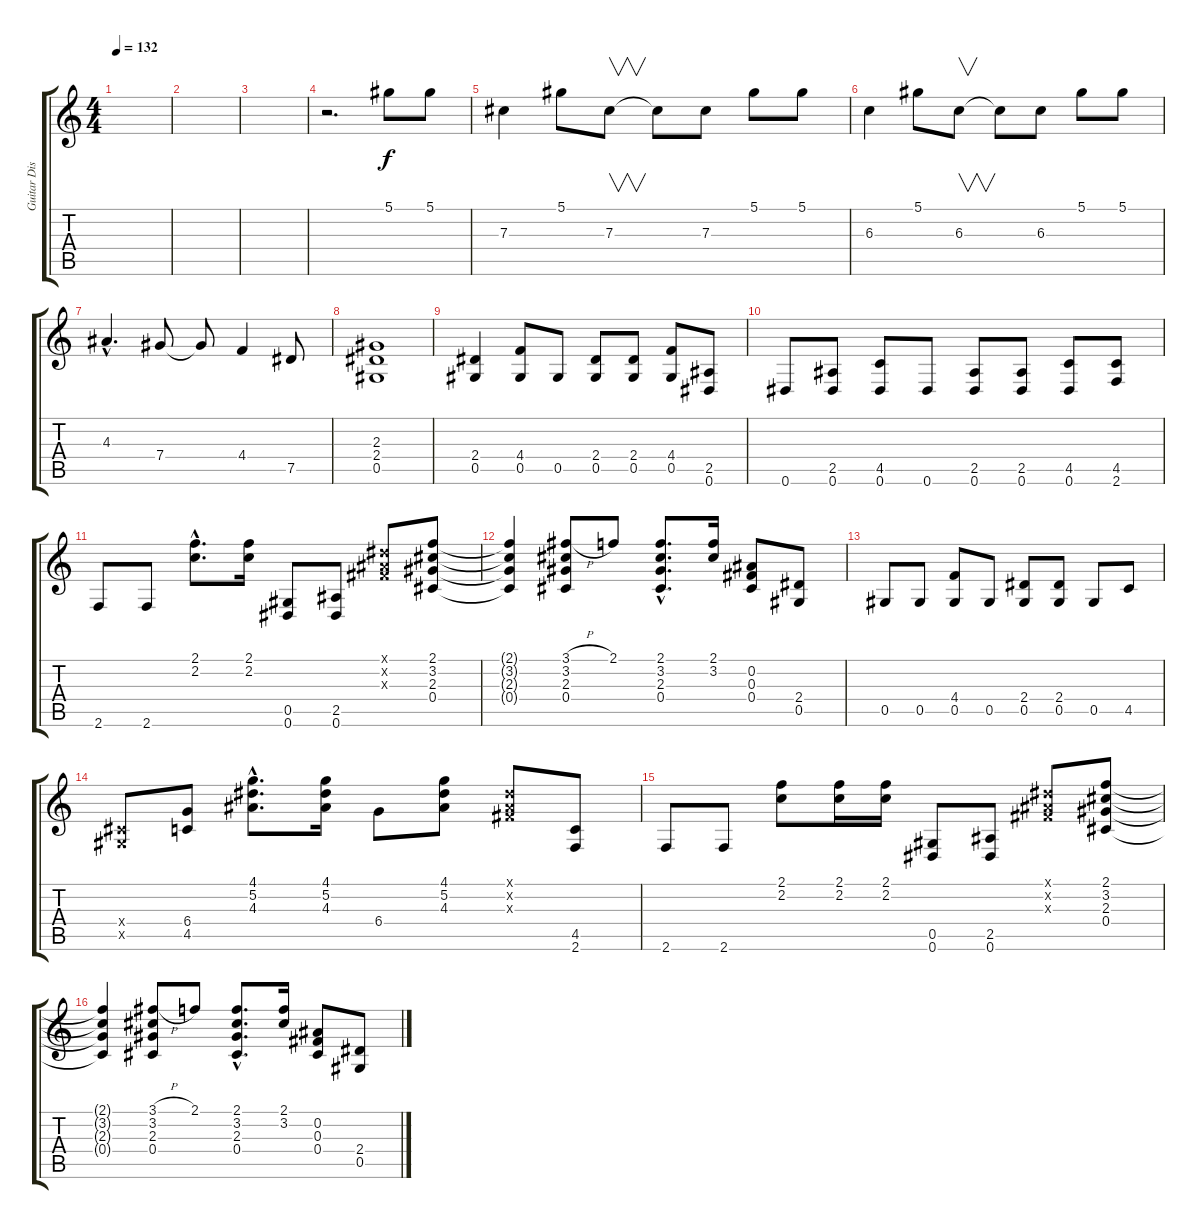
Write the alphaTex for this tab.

\track ("Guitar Disto 2" "Guitar Dis") {instrument distortionguitar}
\staff {score tabs}
\tuning (Eb4 Bb3 Gb3 Db3 Ab2 Eb2) {hide}
\ts (4 4)
\tempo 132
\clef g2
\ks c
|
|
|
r.2{d} 5.1.8 5.1.8 |
7.3.4 5.1.8 7.3.8{v} 7.3{t}.8 7.3.8 5.1.8 5.1.8 |
6.3.4 5.1.8 6.3.8{v} 6.3{t}.8 6.3.8 5.1.8 5.1.8 |
4.3{hac}.4{d} 7.4.8 7.4{t}.8 4.4.4 7.5.8 |
(2.3 2.4 0.5).1 |
(2.4 0.5).4 (4.4 0.5).8 0.5.8 (2.4 0.5).8 (2.4 0.5).8 (4.4 0.5).8 (2.5 0.6).8 |
0.6.8 (2.5 0.6).8 (4.5 0.6).8 0.6.8 (2.5 0.6).8 (2.5 0.6).8 (4.5 0.6).8 (4.5 2.6).8 |
2.6.8 2.6.8 (2.1{hac} 2.2{hac}).8{d} (2.1 2.2).16 (0.5 0.6).8 (2.5 0.6).8 (0.1{x} 0.2{x} 0.3{x}).8 (2.1 3.2 2.3 0.4).8 |
(2.1{t} 3.2{t} 2.3{t} 0.4{t}).4 (3.1{h} 3.2 2.3 0.4).8 2.1.8 (2.1{hac} 3.2{hac} 2.3{hac} 0.4{hac}).8{d} (2.1 3.2).16 (0.2 0.3 0.4).8 (2.4 0.5).8 |
0.5.8 0.5.8 (4.4 0.5).8 0.5.8 (2.4 0.5).8 (2.4 0.5).8 0.5.8 4.5.8 |
(0.4{x} 0.5{x}).8 (6.4 4.5).8 (4.1{hac} 5.2{hac} 4.3{hac}).8{d} (4.1 5.2 4.3).16 6.4.8 (4.1 5.2 4.3).8 (0.1{x} 0.2{x} 0.3{x}).8 (4.5 2.6).8 |
2.6.8 2.6.8 (2.1 2.2).8 (2.1 2.2).16 (2.1 2.2).16 (0.5 0.6).8 (2.5 0.6).8 (0.1{x} 0.2{x} 0.3{x}).8 (2.1 3.2 2.3 0.4).8 |
(2.1{t} 3.2{t} 2.3{t} 0.4{t}).4 (3.1{h} 3.2 2.3 0.4).8 2.1.8 (2.1{hac} 3.2{hac} 2.3{hac} 0.4{hac}).8{d} (2.1 3.2).16 (0.2 0.3 0.4).8 (2.4 0.5).8
